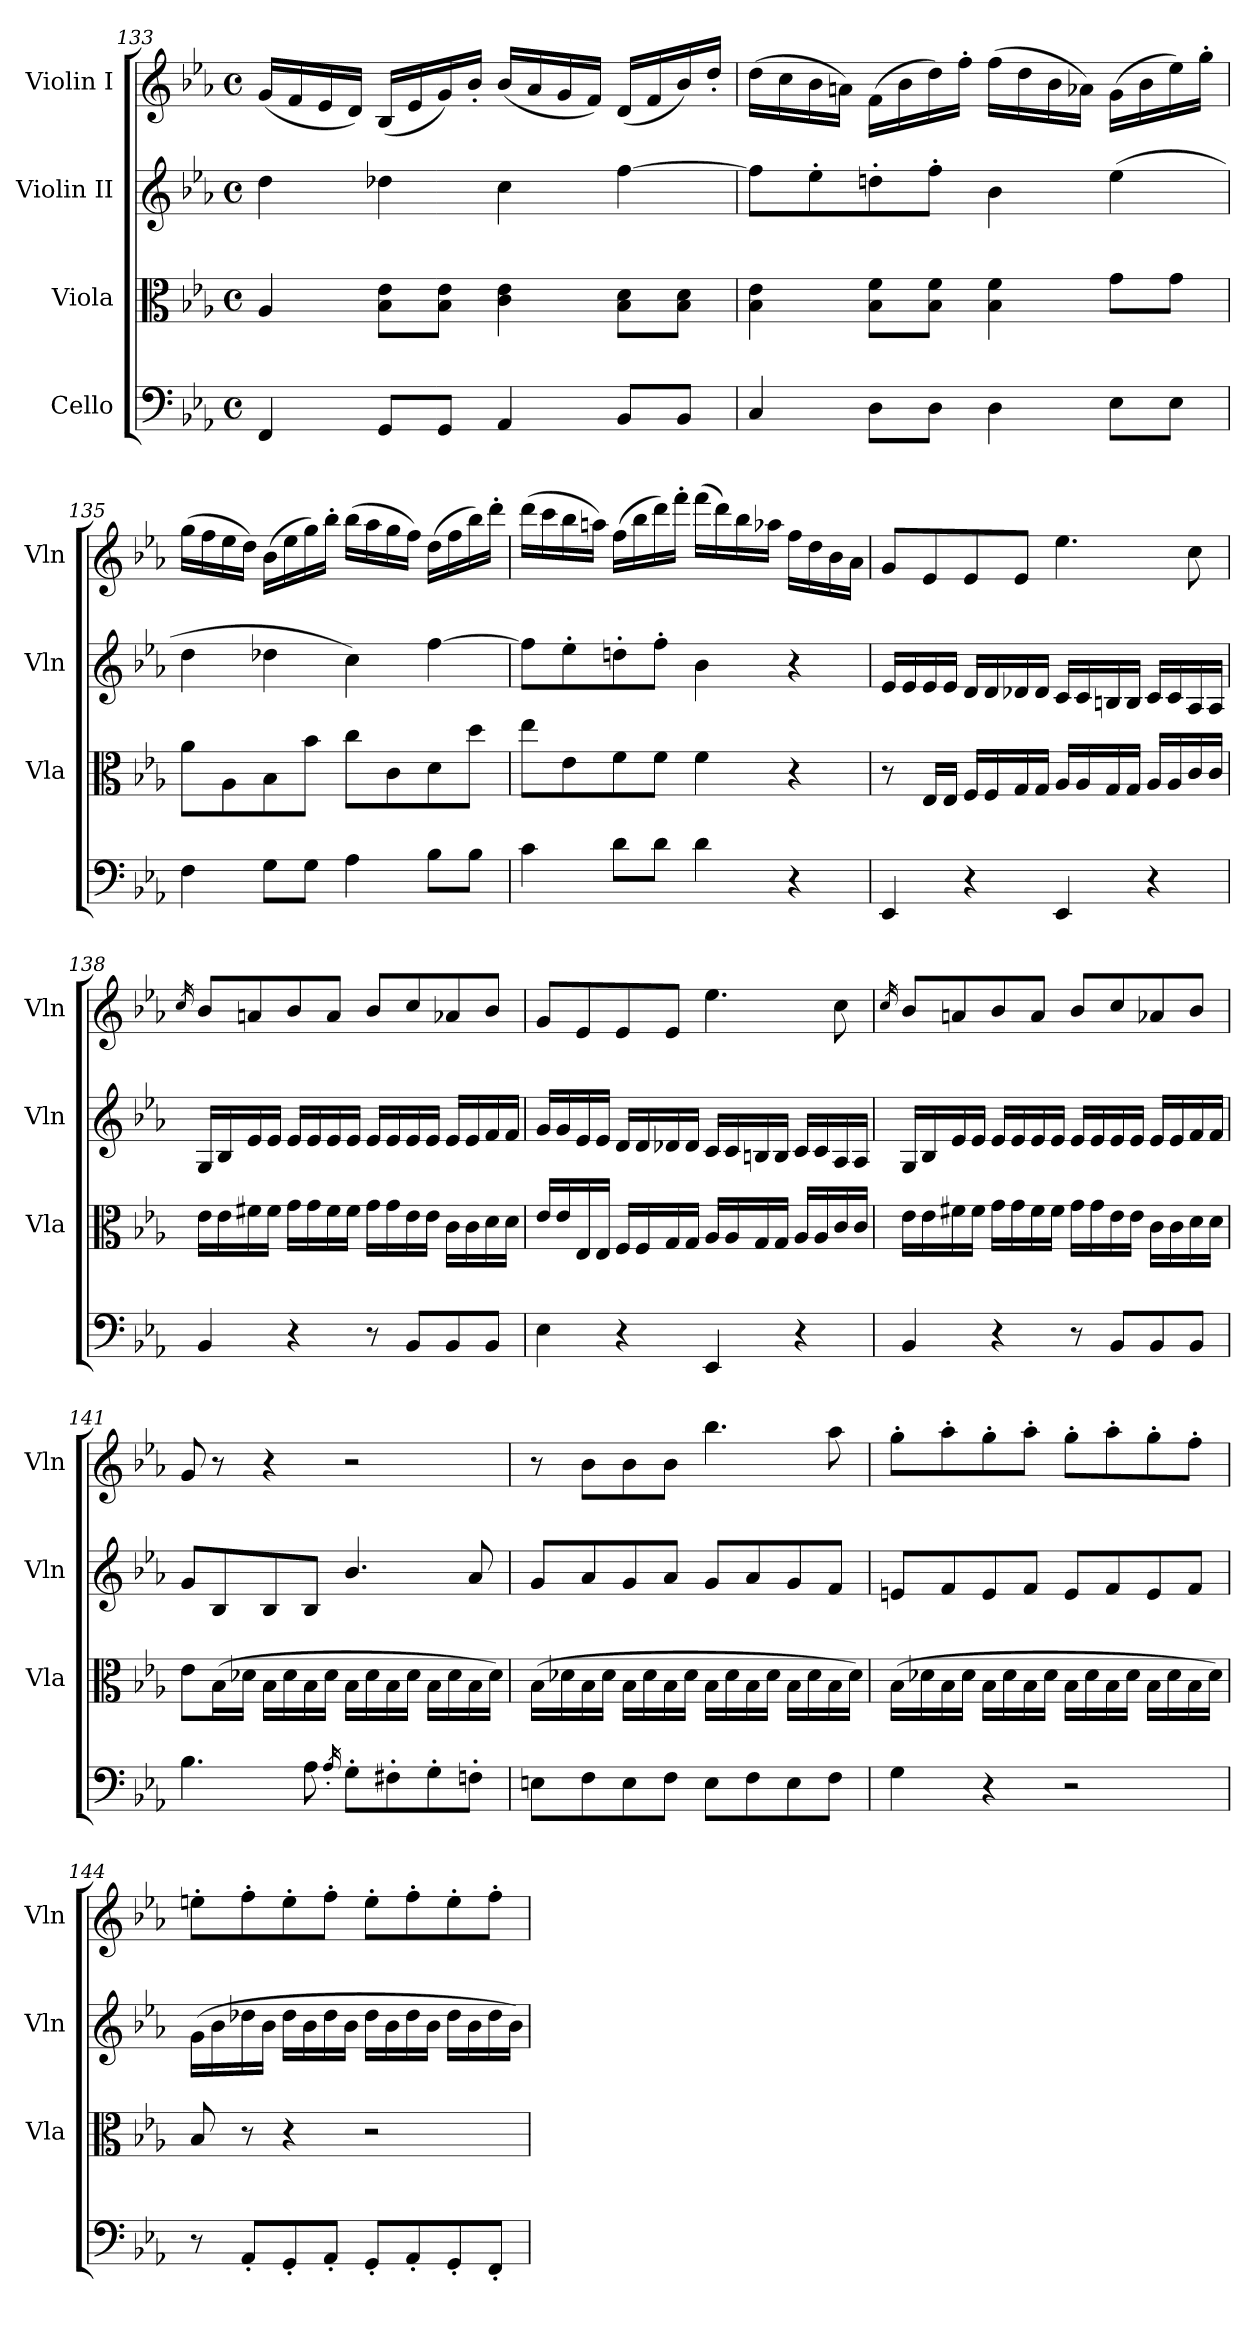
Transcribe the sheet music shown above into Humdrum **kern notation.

**kern	**kern	**kern	**kern
*part4	*part3	*part2	*part1
*staff4	*staff3	*staff2	*staff1
*I"Cello	*I"Viola	*I"Violin II	*I"Violin I
*	*I'Vla	*I'Vln	*I'Vln
*clefF4	*clefC3	*clefG2	*clefG2
*k[b-e-a-]	*k[b-e-a-]	*k[b-e-a-]	*k[b-e-a-]
*M4/4	*M4/4	*M4/4	*M4/4
*met(c)	*met(c)	*met(c)	*met(c)
=133	=133	=133	=133
4FF/	4A-/	4dd\	(<16g/LL
.	.	.	16f/
.	.	.	16e-/
.	.	.	16d/JJ)
8GG/L	8B-\ 8e-\L	4dd-X\	(<16B-/LL
.	.	.	16e-/
8GG/J	8B-\ 8e-\J	.	16g/)
.	.	.	16b-'/JJ
4AA-/	4c\ 4e-\	4cc\	(<16b-/LL
.	.	.	16a-/
.	.	.	16g/
.	.	.	16f/JJ)
8BB-/L	8B-\ 8d\L	[4ff\	(<16d/LL
.	.	.	16f/
8BB-/J	8B-\ 8d\J	.	16b-/)
.	.	.	16dd'/JJ
=134	=134	=134	=134
4C/	4B-\ 4e-\	8ff\L]	(>16dd\LL
.	.	.	16cc\
.	.	8ee-'\	16b-\
.	.	.	16an\JJ)
8D\L	8B-\ 8f\L	8ddn'\	(>16f\LL
.	.	.	16b-\
8D\J	8B-\ 8f\J	8ff'\J	16dd\)
.	.	.	16ff'\JJ
4D\	4B-\ 4f\	4b-\	(>16ff\LL
.	.	.	16dd\
.	.	.	16b-\
.	.	.	16a-X\JJ)
8E-\L	8g\L	(>4ee-\	(>16g\LL
.	.	.	16b-\
8E-\J	8g\J	.	16ee-\)
.	.	.	16gg'\JJ
!!LO:LB:g=z
=135	=135	=135	=135
4F\	8a-\L	4dd\	(>16gg\LL
.	.	.	16ff\
.	8A-\	.	16ee-\
.	.	.	16dd\JJ)
8G\L	8B-\	4dd-X\	(>16b-\LL
.	.	.	16ee-\
8G\J	8b-\J	.	16gg\)
.	.	.	16bb-'\JJ
4A-\	8cc\L	4cc\)	(>16bb-\LL
.	.	.	16aa-\
.	8c\	.	16gg\
.	.	.	16ff\JJ)
8B-\L	8d\	[4ff\	(>16dd\LL
.	.	.	16ff\
8B-\J	8dd\J	.	16bb-\)
.	.	.	16ddd'\JJ
=136	=136	=136	=136
4c\	8ee-\L	8ff\L]	(>16ddd\LL
.	.	.	16ccc\
.	8e-\	8ee-'\	16bb-\
.	.	.	16aan\JJ)
8d\L	8f\	8ddn'\	(>16ff\LL
.	.	.	16bb-\
8d\J	8f\J	8ff'\J	16ddd\)
.	.	.	16fff'\JJ
4d\	4f\	4b-\	(>16fff\LL
.	.	.	16ddd\)
.	.	.	16bb-\
.	.	.	16aa-X\JJ
4r	4r	4r	16ff\LL
.	.	.	16dd\
.	.	.	16b-\
.	.	.	16a-\JJ
=137	=137	=137	=137
4EE-/	8r	16e-/LL	8g/L
.	.	16e-/	.
.	16E-/LL	16e-/	8e-/
.	16E-/JJ	16e-/JJ	.
4r	16F/LL	16d/LL	8e-/
.	16F/	16d/	.
.	16G/	16d-X/	8e-/J
.	16G/JJ	16d-/JJ	.
4EE-/	16A-/LL	16c/LL	4.ee-\
.	16A-/	16c/	.
.	16G/	16Bn/	.
.	16G/JJ	16B/JJ	.
4r	16A-/LL	16c/LL	.
.	16A-/	16c/	.
.	16c/	16A-/	8cc\
.	16c/JJ	16A-/JJ	.
=138	=138	=138	=138
.	.	.	16qcc/
4BB-/	16e-\LL	16G/LL	8b-/L
.	16e-\	16B-/	.
.	16f#X\	16e-/	8an/
.	16f#\JJ	16e-/JJ	.
4r	16g\LL	16e-/LL	8b-/
.	16g\	16e-/	.
.	16f#\	16e-/	8a/J
.	16f#\JJ	16e-/JJ	.
8r	16g\LL	16e-/LL	8b-/L
.	16g\	16e-/	.
8BB-/L	16e-\	16e-/	8cc/
.	16e-\JJ	16e-/JJ	.
8BB-/	16c\LL	16e-/LL	8a-X/
.	16c\	16e-/	.
8BB-/J	16d\	16f/	8b-/J
.	16d\JJ	16f/JJ	.
!!LO:LB:g=z
=139	=139	=139	=139
4E-\	16e-/LL	16g/LL	8g/L
.	16e-/	16g/	.
.	16E-/	16e-/	8e-/
.	16E-/JJ	16e-/JJ	.
4r	16F/LL	16d/LL	8e-/
.	16F/	16d/	.
.	16G/	16d-X/	8e-/J
.	16G/JJ	16d-/JJ	.
4EE-/	16A-/LL	16c/LL	4.ee-\
.	16A-/	16c/	.
.	16G/	16Bn/	.
.	16G/JJ	16B/JJ	.
4r	16A-/LL	16c/LL	.
.	16A-/	16c/	.
.	16c/	16A-/	8cc\
.	16c/JJ	16A-/JJ	.
=140	=140	=140	=140
.	.	.	16qcc/
4BB-/	16e-\LL	16G/LL	8b-/L
.	16e-\	16B-/	.
.	16f#X\	16e-/	8an/
.	16f#\JJ	16e-/JJ	.
4r	16g\LL	16e-/LL	8b-/
.	16g\	16e-/	.
.	16f#\	16e-/	8a/J
.	16f#\JJ	16e-/JJ	.
8r	16g\LL	16e-/LL	8b-/L
.	16g\	16e-/	.
8BB-/L	16e-\	16e-/	8cc/
.	16e-\JJ	16e-/JJ	.
8BB-/	16c\LL	16e-/LL	8a-X/
.	16c\	16e-/	.
8BB-/J	16d\	16f/	8b-/J
.	16d\JJ	16f/JJ	.
=141	=141	=141	=141
4.B-\	8e-\L	8g/L	8g/
.	(>16B-\L	8B-/	8r
.	16d-X\JJ	.	.
.	16B-\LL	8B-/	4r
.	16d-\	.	.
8A-\	16B-\	8B-/J	.
.	16d-\JJ	.	.
16qA-'/	.	.	.
8G'\L	16B-\LL	4.b-/	2r
.	16d-\	.	.
8F#X'\	16B-\	.	.
.	16d-\JJ	.	.
8G'\	16B-\LL	.	.
.	16d-\	.	.
8Fn'\J	16B-\	8a-/	.
.	16d-\JJ)	.	.
=142	=142	=142	=142
8En\L	(>16B-\LL	8g/L	8r
.	16d-X\	.	.
8F\	16B-\	8a-/	8b-\L
.	16d-\JJ	.	.
8E\	16B-\LL	8g/	8b-\
.	16d-\	.	.
8F\J	16B-\	8a-/J	8b-\J
.	16d-\JJ	.	.
8E\L	16B-\LL	8g/L	4.bb-\
.	16d-\	.	.
8F\	16B-\	8a-/	.
.	16d-\JJ	.	.
8E\	16B-\LL	8g/	.
.	16d-\	.	.
8F\J	16B-\	8f/J	8aa-\
.	16d-\JJ)	.	.
!!LO:PB:g=z
=143	=143	=143	=143
4G\	(>16B-\LL	8en/L	8gg'\L
.	16d-X\	.	.
.	16B-\	8f/	8aa-'\
.	16d-\JJ	.	.
4r	16B-\LL	8e/	8gg'\
.	16d-\	.	.
.	16B-\	8f/J	8aa-'\J
.	16d-\JJ	.	.
2r	16B-\LL	8e/L	8gg'\L
.	16d-\	.	.
.	16B-\	8f/	8aa-'\
.	16d-\JJ	.	.
.	16B-\LL	8e/	8gg'\
.	16d-\	.	.
.	16B-\	8f/J	8ff'\J
.	16d-\JJ)	.	.
=144	=144	=144	=144
8r	8B-/	(>16g\LL	8een'\L
.	.	16b-\	.
8AA-'/L	8r	16dd-X\	8ff'\
.	.	16b-\JJ	.
8GG'/	4r	16dd-\LL	8ee'\
.	.	16b-\	.
8AA-'/J	.	16dd-\	8ff'\J
.	.	16b-\JJ	.
8GG'/L	2r	16dd-\LL	8ee'\L
.	.	16b-\	.
8AA-'/	.	16dd-\	8ff'\
.	.	16b-\JJ	.
8GG'/	.	16dd-\LL	8ee'\
.	.	16b-\	.
8FF'/J	.	16dd-\	8ff'\J
.	.	16b-\JJ)	.
=	=	=	=
*-	*-	*-	*-
